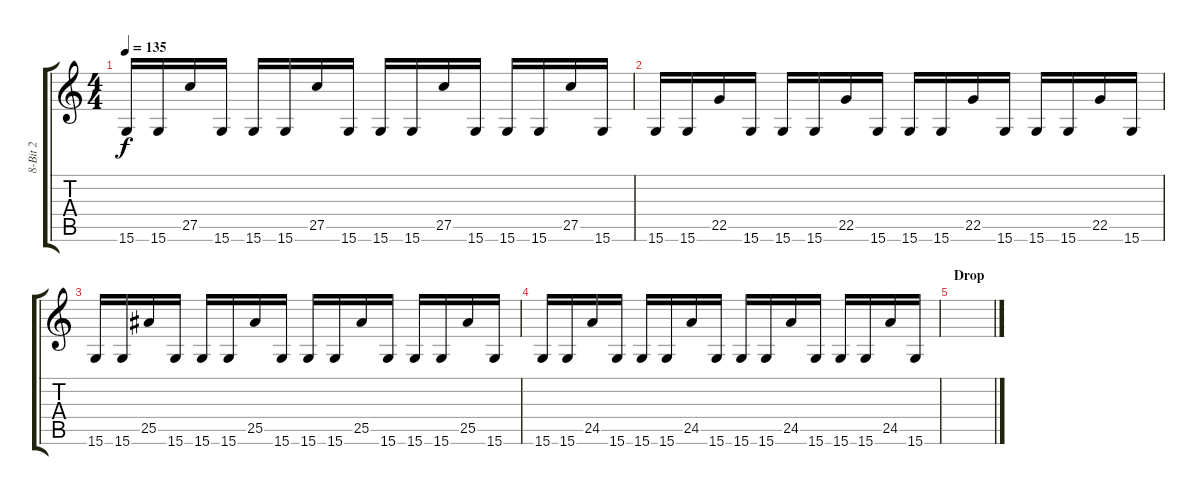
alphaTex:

\track ("8-Bit 2" "8-Bit 2") {instrument lead1square}
\staff {score tabs}
\tuning (E4 B3 G3 D3 A2 E2) {hide}
\ts (4 4)
\tempo 135
\clef g2
\ks c
15.6.16{dy f} 15.6.16 27.5.16 15.6.16 15.6.16 15.6.16 27.5.16 15.6.16 15.6.16 15.6.16 27.5.16 15.6.16 15.6.16 15.6.16 27.5.16 15.6.16 |
15.6.16 15.6.16 22.5.16 15.6.16 15.6.16 15.6.16 22.5.16 15.6.16 15.6.16 15.6.16 22.5.16 15.6.16 15.6.16 15.6.16 22.5.16 15.6.16 |
15.6.16{volume 2} 15.6.16 25.5.16 15.6.16 15.6.16 15.6.16 25.5.16 15.6.16 15.6.16 15.6.16 25.5.16 15.6.16 15.6.16 15.6.16 25.5.16 15.6.16 |
15.6.16 15.6.16 24.5.16 15.6.16 15.6.16 15.6.16 24.5.16 15.6.16 15.6.16 15.6.16 24.5.16 15.6.16 15.6.16 15.6.16 24.5.16 15.6.16 |
\section ("" "Drop")
